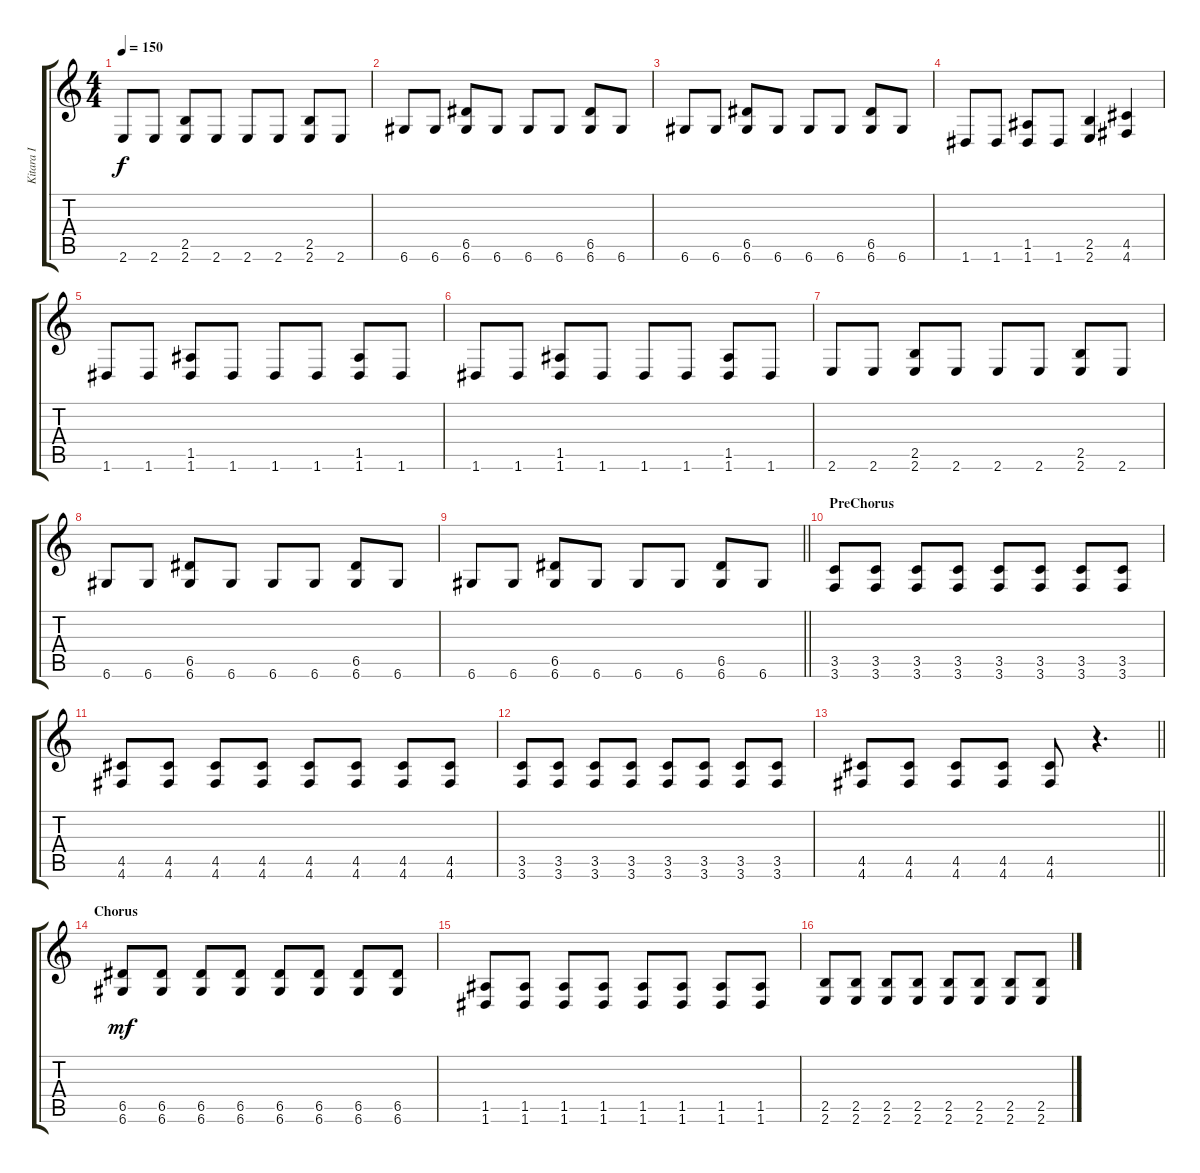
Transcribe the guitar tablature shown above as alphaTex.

\track ("Kitara I" "Kitara I") {instrument distortionguitar}
\staff {score tabs}
\tuning (E4 B3 G3 D3 A2 D2) {hide}
\ts (4 4)
\tempo 150
\clef g2
\ks c
2.6.8{dy f} 2.6.8 (2.5 2.6).8 2.6.8 2.6.8 2.6.8 (2.5 2.6).8 2.6.8 |
6.6.8 6.6.8 (6.5 6.6).8 6.6.8 6.6.8 6.6.8 (6.5 6.6).8 6.6.8 |
6.6.8 6.6.8 (6.5 6.6).8 6.6.8 6.6.8 6.6.8 (6.5 6.6).8 6.6.8 |
1.6.8 1.6.8 (1.5 1.6).8 1.6.8 (2.5 2.6).4 (4.5 4.6).4 |
1.6.8 1.6.8 (1.5 1.6).8 1.6.8 1.6.8 1.6.8 (1.5 1.6).8 1.6.8 |
1.6.8 1.6.8 (1.5 1.6).8 1.6.8 1.6.8 1.6.8 (1.5 1.6).8 1.6.8 |
2.6.8 2.6.8 (2.5 2.6).8 2.6.8 2.6.8 2.6.8 (2.5 2.6).8 2.6.8 |
6.6.8 6.6.8 (6.5 6.6).8 6.6.8 6.6.8 6.6.8 (6.5 6.6).8 6.6.8 |
\barLineRight lightlight
6.6.8 6.6.8 (6.5 6.6).8 6.6.8 6.6.8 6.6.8 (6.5 6.6).8 6.6.8 |
\section ("" "PreChorus")
(3.5 3.6).8 (3.5 3.6).8 (3.5 3.6).8 (3.5 3.6).8 (3.5 3.6).8 (3.5 3.6).8 (3.5 3.6).8 (3.5 3.6).8 |
(4.5 4.6).8 (4.5 4.6).8 (4.5 4.6).8 (4.5 4.6).8 (4.5 4.6).8 (4.5 4.6).8 (4.5 4.6).8 (4.5 4.6).8 |
(3.5 3.6).8 (3.5 3.6).8 (3.5 3.6).8 (3.5 3.6).8 (3.5 3.6).8 (3.5 3.6).8 (3.5 3.6).8 (3.5 3.6).8 |
\barLineRight lightlight
(4.5 4.6).8 (4.5 4.6).8 (4.5 4.6).8 (4.5 4.6).8 (4.5 4.6).8 r.4{d} |
\section ("" "Chorus")
(6.5 6.6).8{dy mf} (6.5 6.6).8 (6.5 6.6).8 (6.5 6.6).8 (6.5 6.6).8 (6.5 6.6).8 (6.5 6.6).8 (6.5 6.6).8 |
(1.5 1.6).8 (1.5 1.6).8 (1.5 1.6).8 (1.5 1.6).8 (1.5 1.6).8 (1.5 1.6).8 (1.5 1.6).8 (1.5 1.6).8 |
(2.5 2.6).8 (2.5 2.6).8 (2.5 2.6).8 (2.5 2.6).8 (2.5 2.6).8 (2.5 2.6).8 (2.5 2.6).8 (2.5 2.6).8
